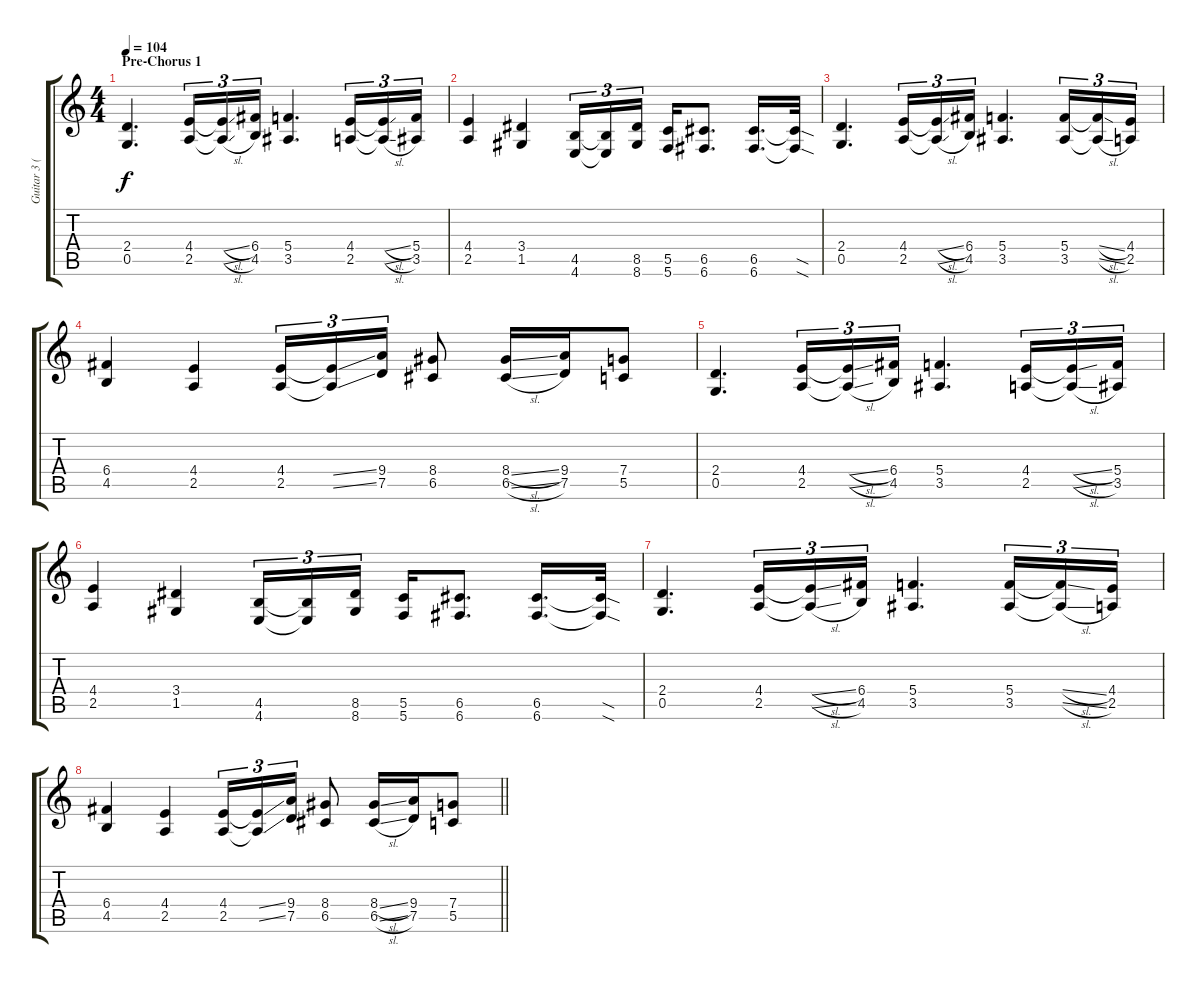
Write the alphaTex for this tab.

\track ("Guitar 3 (Distortion)" "Guitar 3 (") {instrument distortionguitar}
\staff {score tabs}
\tuning (D4 A3 F3 C3 G2 C2) {hide}
\ts (4 4)
\section ("" "Pre-Chorus 1")
\tempo 104
\clef g2
\ks c
(2.4 0.5).4{d dy f} (4.4 2.5).16{tu (3 2)} (4.4{sl t} 2.5{sl t}).16{tu (3 2)} (6.4 4.5).16{tu (3 2)} (5.4 3.5).4{d} (4.4 2.5).16{tu (3 2)} (4.4{sl t} 2.5{sl t}).16{tu (3 2)} (5.4 3.5).16{tu (3 2)} |
(4.4 2.5).4 (3.4 1.5).4 (4.5 4.6).16{tu (3 2)} (4.5{t} 4.6{t}).16{tu (3 2)} (8.5 8.6).16{tu (3 2) beam splitsecondary} (5.5 5.6).16 (6.5 6.6).8{d} (6.5 6.6).16{d} (6.5{sod t} 6.6{sod t}).32 |
(2.4 0.5).4{d} (4.4 2.5).16{tu (3 2)} (4.4{sl t} 2.5{sl t}).16{tu (3 2)} (6.4 4.5).16{tu (3 2)} (5.4 3.5).4{d} (5.4 3.5).16{tu (3 2)} (5.4{sl t} 3.5{sl t}).16{tu (3 2)} (4.4 2.5).16{tu (3 2)} |
(6.4 4.5).4 (4.4 2.5).4 (4.4 2.5).16{tu (3 2)} (4.4{ss t} 2.5{ss t}).16{tu (3 2)} (9.4 7.5).16{tu (3 2)} (8.4 6.5).8 (8.4{sl} 6.5{sl}).16 (9.4 7.5).16 (7.4 5.5).8 |
(2.4 0.5).4{d} (4.4 2.5).16{tu (3 2)} (4.4{sl t} 2.5{sl t}).16{tu (3 2)} (6.4 4.5).16{tu (3 2)} (5.4 3.5).4{d} (4.4 2.5).16{tu (3 2)} (4.4{sl t} 2.5{sl t}).16{tu (3 2)} (5.4 3.5).16{tu (3 2)} |
(4.4 2.5).4 (3.4 1.5).4 (4.5 4.6).16{tu (3 2)} (4.5{t} 4.6{t}).16{tu (3 2)} (8.5 8.6).16{tu (3 2) beam splitsecondary} (5.5 5.6).16 (6.5 6.6).8{d} (6.5 6.6).16{d} (6.5{sod t} 6.6{sod t}).32 |
(2.4 0.5).4{d} (4.4 2.5).16{tu (3 2)} (4.4{sl t} 2.5{sl t}).16{tu (3 2)} (6.4 4.5).16{tu (3 2)} (5.4 3.5).4{d} (5.4 3.5).16{tu (3 2)} (5.4{sl t} 3.5{sl t}).16{tu (3 2)} (4.4 2.5).16{tu (3 2)} |
\barLineRight lightlight
(6.4 4.5).4 (4.4 2.5).4 (4.4 2.5).16{tu (3 2)} (4.4{ss t} 2.5{ss t}).16{tu (3 2)} (9.4 7.5).16{tu (3 2)} (8.4 6.5).8 (8.4{sl} 6.5{sl}).16 (9.4 7.5).16 (7.4 5.5).8
